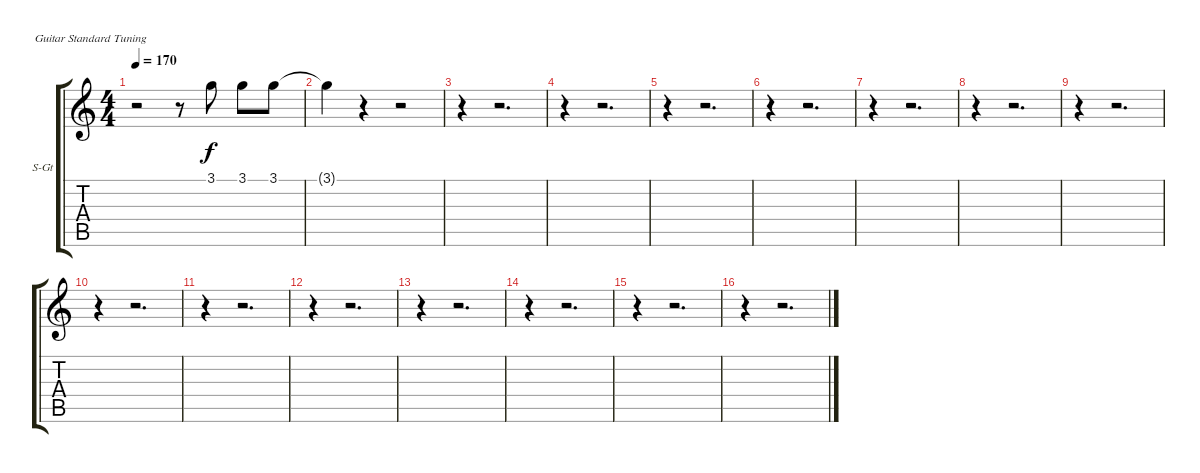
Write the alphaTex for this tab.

\bracketExtendMode groupsimilarinstruments
\firstSystemTrackNameOrientation horizontal
\otherSystemsTrackNameOrientation horizontal
\track ("Backing Vocals" "S-Gt") {mute instrument lead6voice}
\staff {score tabs}
\tuning (E4 B3 G3 D3 A2 E2)
\displaytranspose 12
\ts (4 4)
\tempo 170
\clef g2
\ks c
r.2{dy f} r.8 3.1.8 3.1.8 3.1.8 |
3.1{t}.4 r.4 r.2 |
r.4 r.2{d} |
r.4 r.2{d} |
r.4 r.2{d} |
r.4 r.2{d} |
r.4 r.2{d} |
r.4 r.2{d} |
r.4 r.2{d} |
r.4 r.2{d} |
r.4 r.2{d} |
r.4 r.2{d} |
r.4 r.2{d} |
r.4 r.2{d} |
r.4 r.2{d} |
r.4 r.2{d}
